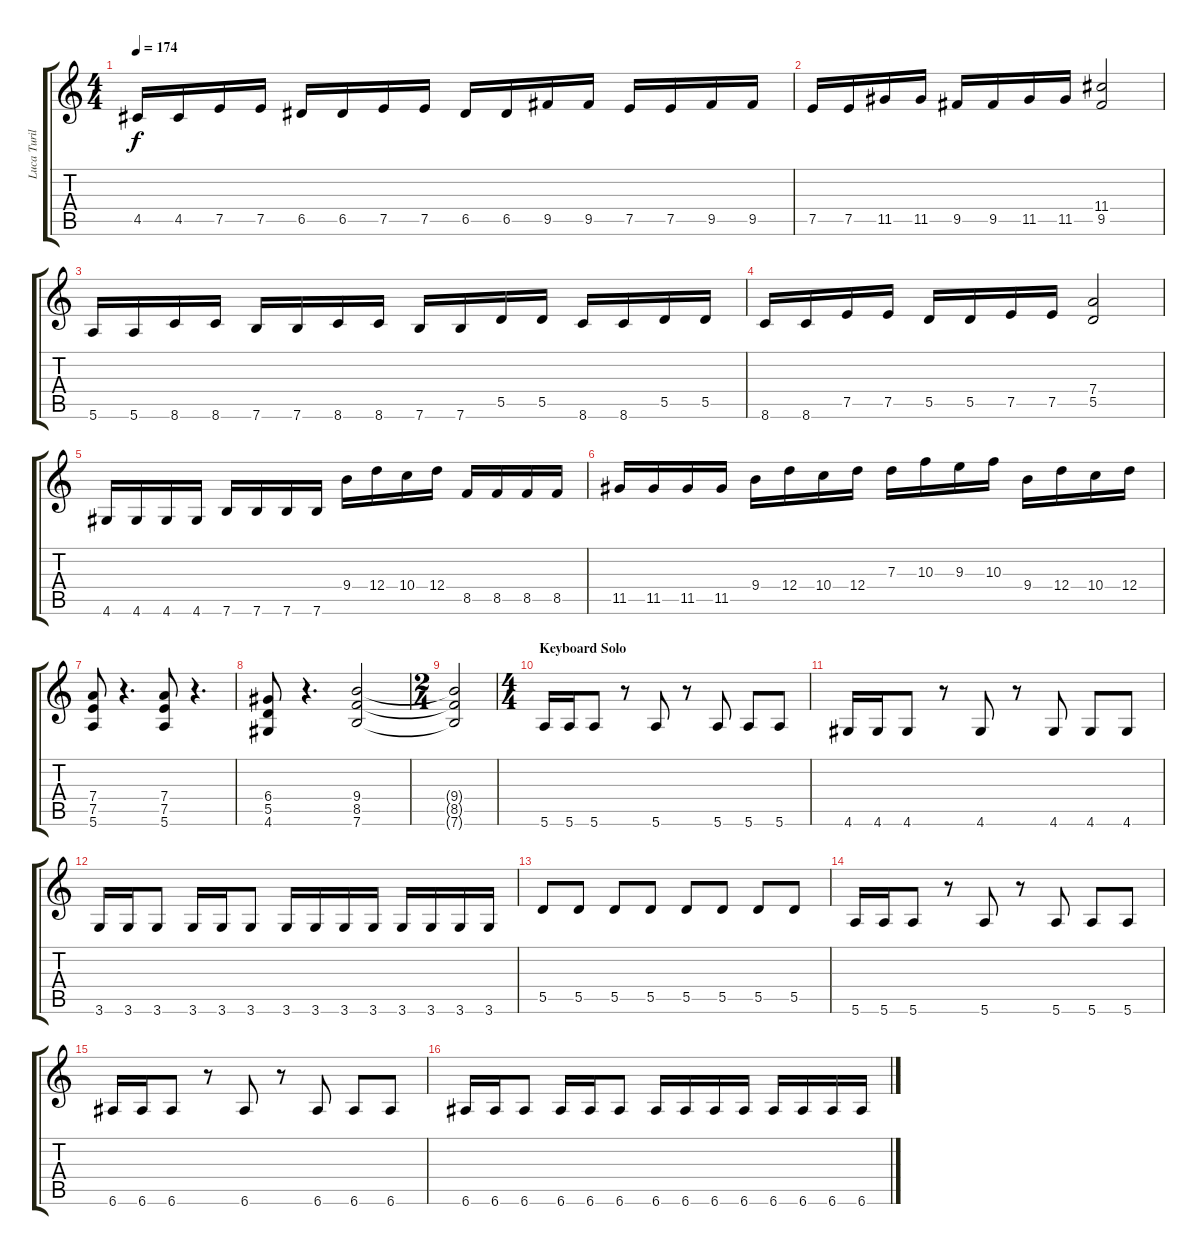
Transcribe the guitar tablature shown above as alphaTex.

\track ("Luca Turilli (Gtr 2)" "Luca Turil") {instrument distortionguitar}
\staff {score tabs}
\tuning (E4 B3 G3 D3 A2 E2) {hide}
\ts (4 4)
\tempo 174
\clef g2
\ks c
4.5.16{dy f} 4.5.16 7.5.16 7.5.16 6.5.16 6.5.16 7.5.16 7.5.16 6.5.16 6.5.16 9.5.16 9.5.16 7.5.16 7.5.16 9.5.16 9.5.16 |
7.5.16 7.5.16 11.5.16 11.5.16 9.5.16 9.5.16 11.5.16 11.5.16 (11.4 9.5).2 |
5.6.16 5.6.16 8.6.16 8.6.16 7.6.16 7.6.16 8.6.16 8.6.16 7.6.16 7.6.16 5.5.16 5.5.16 8.6.16 8.6.16 5.5.16 5.5.16 |
8.6.16 8.6.16 7.5.16 7.5.16 5.5.16 5.5.16 7.5.16 7.5.16 (7.4 5.5).2 |
4.6.16 4.6.16 4.6.16 4.6.16 7.6.16 7.6.16 7.6.16 7.6.16 9.4.16 12.4.16 10.4.16 12.4.16 8.5.16 8.5.16 8.5.16 8.5.16 |
11.5.16 11.5.16 11.5.16 11.5.16 9.4.16 12.4.16 10.4.16 12.4.16 7.3.16 10.3.16 9.3.16 10.3.16 9.4.16 12.4.16 10.4.16 12.4.16 |
(7.4 7.5 5.6).8 r.4{d} (7.4 7.5 5.6).8 r.4{d} |
(6.4 5.5 4.6).8 r.4{d} (9.4 8.5 7.6).2 |
\ts (2 4)
(9.4{t} 8.5{t} 7.6{t}).2 |
\ts (4 4)
\section ("" "Keyboard Solo")
5.6.16 5.6.16 5.6.8 r.8 5.6.8 r.8 5.6.8 5.6.8 5.6.8 |
4.6.16 4.6.16 4.6.8 r.8 4.6.8 r.8 4.6.8 4.6.8 4.6.8 |
3.6.16 3.6.16 3.6.8 3.6.16 3.6.16 3.6.8 3.6.16 3.6.16 3.6.16 3.6.16 3.6.16 3.6.16 3.6.16 3.6.16 |
5.5.8 5.5.8 5.5.8 5.5.8 5.5.8 5.5.8 5.5.8 5.5.8 |
5.6.16 5.6.16 5.6.8 r.8 5.6.8 r.8 5.6.8 5.6.8 5.6.8 |
6.6.16 6.6.16 6.6.8 r.8 6.6.8 r.8 6.6.8 6.6.8 6.6.8 |
6.6.16 6.6.16 6.6.8 6.6.16 6.6.16 6.6.8 6.6.16 6.6.16 6.6.16 6.6.16 6.6.16 6.6.16 6.6.16 6.6.16
